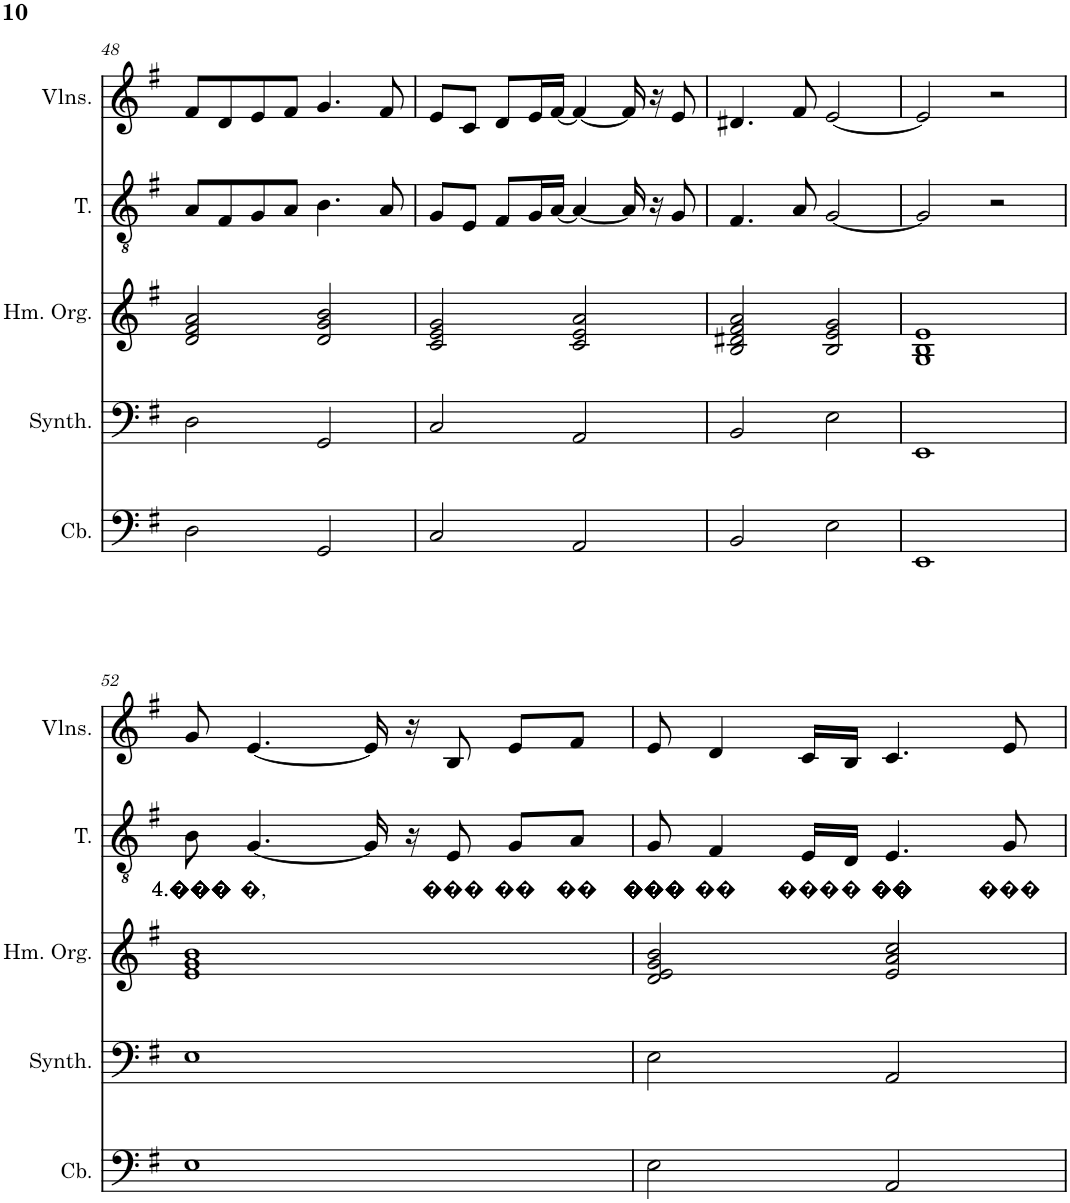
**kern	**kern	**kern	**kern	**text	**kern
*part5	*part4	*part3	*part2	*part2	*part1
*staff5	*staff4	*staff3	*staff2	*staff2	*staff1
*I"Contrabass	*I"Pad Synthesizer, PL	*I"Hammond Organ, PR	*I"Tenor, T/B	*	*I"Violins, S/A
*I'Cb.	*I'Synth.	*I'Hm. Org.	*I'T.	*	*I'Vlns.
!!LO:PB:g=z
*clefF4	*clefF4	*clefG2	*clefGv2	*	*clefG2
*Trd7c12	*	*	*	*	*
*k[f#]	*k[f#]	*k[f#]	*k[f#]	*	*k[f#]
*M4/4	*M4/4	*M4/4	*M4/4	*	*M4/4
=48	=48	=48	=48	=48	=48
2D\	2D\	2d/ 2f#/ 2a/	8A/L	.	8f#/L
.	.	.	8F#/	.	8d/
.	.	.	8G/	.	8e/
.	.	.	8A/J	.	8f#/J
2GG/	2GG/	2d/ 2g/ 2b/	4.B\	.	4.g/
.	.	.	8A/	.	8f#/
=49	=49	=49	=49	=49	=49
2C/	2C/	2c/ 2e/ 2g/	8G/L	.	8e/L
.	.	.	8E/J	.	8c/J
.	.	.	8F#/L	.	8d/L
.	.	.	16G/L	.	16e/L
.	.	.	[16A/JJ	.	[16f#/JJ
2AA/	2AA/	2c/ 2e/ 2a/	4A/_	.	4f#/_
.	.	.	16A/]	.	16f#/]
.	.	.	16r	.	16r
.	.	.	8G/	.	8e/
=50	=50	=50	=50	=50	=50
2BB/	2BB/	2B/ 2d#X/ 2f#/ 2a/	4.F#/	.	4.d#X/
.	.	.	8A/	.	8f#/
2E\	2E\	2B/ 2e/ 2g/	[2G/	.	[2e/
=51	=51	=51	=51	=51	=51
1EE	1EE	1G 1B 1e	2G/]	.	2e/]
.	.	.	2r	.	2r
!!LO:LB:g=z
=52	=52	=52	=52	=52	=52
!	!	!	!	!LO:LY:b	!
1E	1E	1e 1g 1b	8B\	4.���	8g/
!	!	!	!	!LO:LY:b	!
.	.	.	[4.G/	�,	[4.e/
.	.	.	16G/]	.	16e/]
.	.	.	16r	.	16r
!	!	!	!	!LO:LY:b	!
.	.	.	8E/	���	8B/
!	!	!	!	!LO:LY:b	!
.	.	.	8G/L	��	8e/L
!	!	!	!	!LO:LY:b	!
.	.	.	8A/J	��	8f#/J
=53	=53	=53	=53	=53	=53
!	!	!	!	!LO:LY:b	!
2E\	2E\	2d/ 2e/ 2g/ 2b/	8G/	���	8e/
!	!	!	!	!LO:LY:b	!
.	.	.	4F#/	��	4d/
!	!	!	!	!LO:LY:b	!
.	.	.	16E/LL	���	16c/LL
!	!	!	!	!LO:LY:b	!
.	.	.	16D/JJ	�	16B/JJ
!	!	!	!	!LO:LY:b	!
2AA/	2AA/	2e/ 2a/ 2cc/	4.E/	��	4.c/
!	!	!	!	!LO:LY:b	!
.	.	.	8G/	���	8e/
=	=	=	=	=	=
*-	*-	*-	*-	*-	*-
